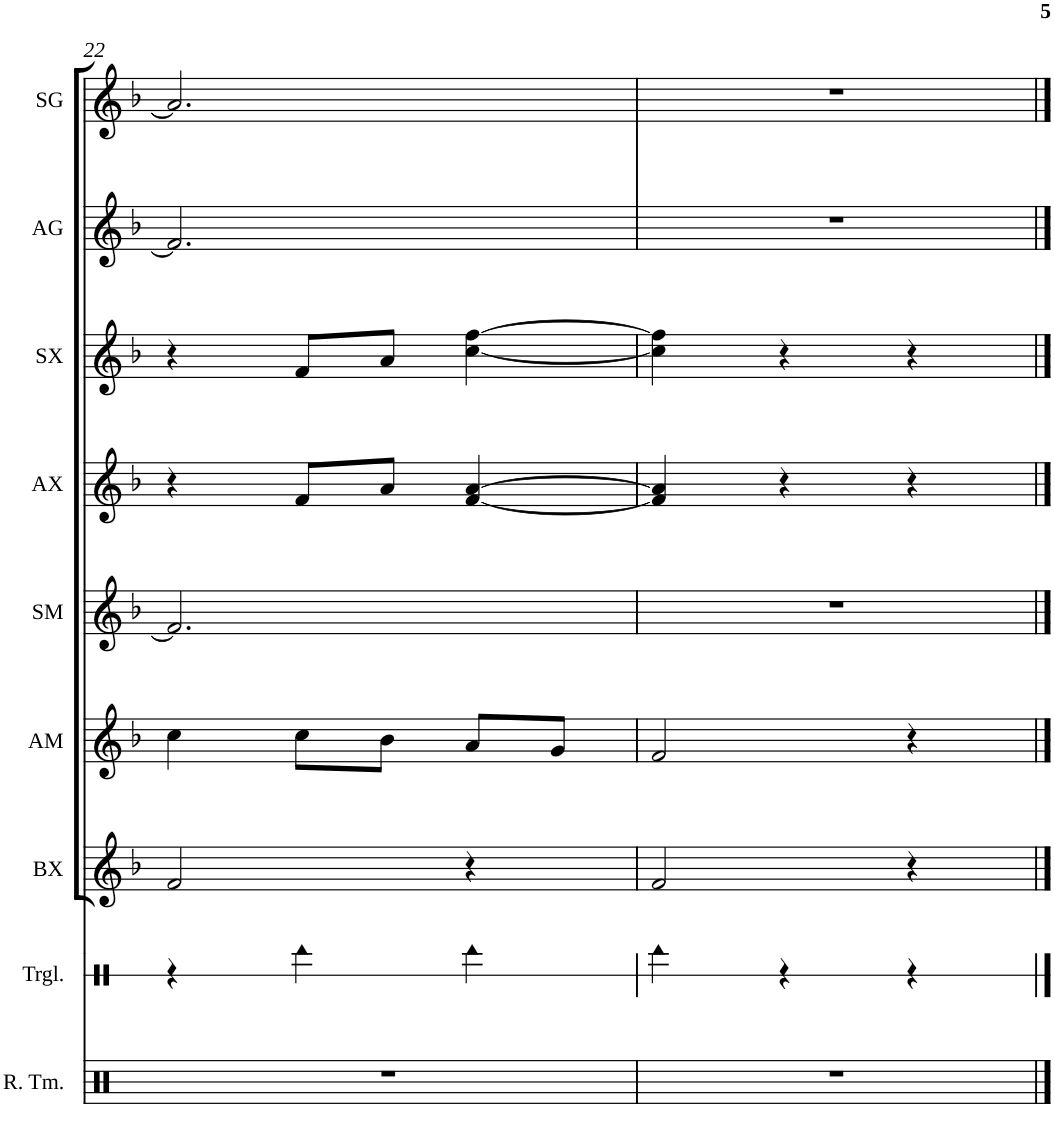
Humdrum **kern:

**kern	**kern	**kern	**kern	**kern	**kern	**kern	**kern	**kern
*part9	*part8	*part7	*part6	*part5	*part4	*part3	*part2	*part1
*staff9	*staff8	*staff7	*staff6	*staff5	*staff4	*staff3	*staff2	*staff1
*I"Roto Toms	*I"Triangle	*I"Bass Xylophone	*I"Alto Metallophone	*I"Soprano Metallophone	*I"Alto Xylophone	*I"Soprano Xylophone	*I"Alto Glockenspiel	*I"Soprano Glockenspiel
*I'R. Tm.	*I'Trgl.	*I'BX	*I'AM	*I'SM	*I'AX	*I'SX	*I'AG	*I'SG
!!LO:PB:g=z
*clefX	*clefX	*clefG2	*clefG2	*clefG2	*clefG2	*clefG2	*clefG2	*clefG2
*	*	*Trd7c12	*	*Trd-7c-12	*	*Trd-7c-12	*Trd-7c-12	*Trd-14c-24
*k[b-]	*k[b-]	*k[b-]	*k[b-]	*k[b-]	*k[b-]	*k[b-]	*k[b-]	*k[b-]
*F:	*F:	*F:	*F:	*F:	*F:	*F:	*F:	*F:
*M3/4	*M3/4	*M3/4	*M3/4	*M3/4	*M3/4	*M3/4	*M3/4	*M3/4
=22	=22	=22	=22	=22	=22	=22	=22	=22
2.r	4r	2f/	4cc\	2.f/]	4r	4r	2.f/]	2.a/]
!	!LO:N:head=solid	!	!	!	!	!	!	!
.	4Rcc\	.	8cc\L	.	8f/L	8f/L	.	.
.	.	.	8b-\J	.	8a/J	8a/J	.	.
!	!LO:N:head=solid	!	!	!	!	!	!	!
.	4Rcc\	4r	8a/L	.	[4f/ [4a/	[4cc\ [4ff\	.	.
.	.	.	8g/J	.	.	.	.	.
=23	=23	=23	=23	=23	=23	=23	=23	=23
!	!LO:N:head=solid	!	!	!	!	!	!	!
2.r	4Rcc\	2f/	2f/	2.r	4f/] 4a/]	4cc\] 4ff\]	2.r	2.r
.	4r	.	.	.	4r	4r	.	.
.	4r	4r	4r	.	4r	4r	.	.
==	==	==	==	==	==	==	==	==
*-	*-	*-	*-	*-	*-	*-	*-	*-
